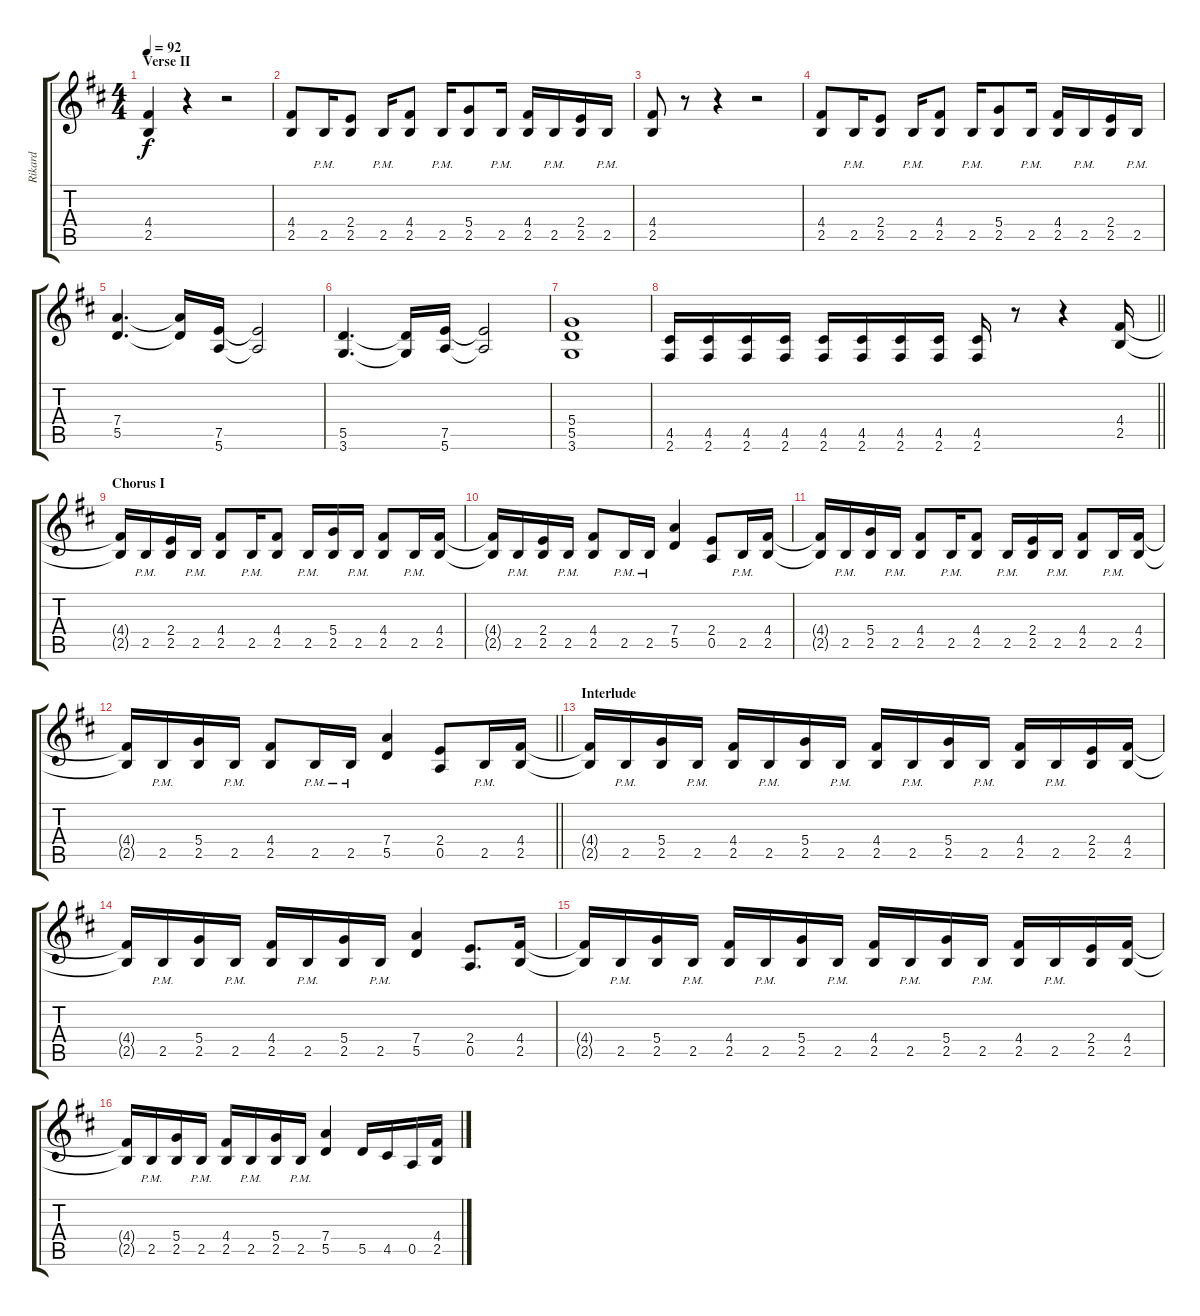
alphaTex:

\track ("Rikard" "Rikard") {instrument distortionguitar}
\staff {score tabs}
\tuning (E4 B3 G3 D3 A2 E2) {hide}
\ts (4 4)
\section ("" "Verse II")
\tempo 92
\clef g2
\ks bminor
(4.4{t} 2.5{t}).4{dy f} r.4 r.2 |
(4.4 2.5).8 2.5{pm}.16 (2.4 2.5).8 2.5{pm}.16 (4.4 2.5).8 2.5{pm}.16 (5.4 2.5).8 2.5{pm}.16 (4.4 2.5).16 2.5{pm}.16 (2.4 2.5).16 2.5{pm}.16 |
(4.4 2.5).8 r.8 r.4 r.2 |
(4.4 2.5).8 2.5{pm}.16 (2.4 2.5).8 2.5{pm}.16 (4.4 2.5).8 2.5{pm}.16 (5.4 2.5).8 2.5{pm}.16 (4.4 2.5).16 2.5{pm}.16 (2.4 2.5).16 2.5{pm}.16 |
(7.4 5.5).4{d} (7.4{t} 5.5{t}).16 (7.5 5.6).16 (7.5{t} 5.6{t}).2 |
(5.5 3.6).4{d} (5.5{t} 3.6{t}).16 (7.5 5.6).16 (7.5{t} 5.6{t}).2 |
(5.4 5.5 3.6).1 |
\barLineRight lightlight
(4.5 2.6).16 (4.5 2.6).16 (4.5 2.6).16 (4.5 2.6).16 (4.5 2.6).16 (4.5 2.6).16 (4.5 2.6).16 (4.5 2.6).16 (4.5 2.6).16 r.8 r.4 (4.4 2.5).16 |
\section ("" "Chorus I")
(4.4{t} 2.5{t}).16 2.5{pm}.16 (2.4 2.5).16 2.5{pm}.16 (4.4 2.5).8 2.5{pm}.16 (4.4 2.5).8 2.5{pm}.16 (5.4 2.5).16 2.5{pm}.16 (4.4 2.5).8 2.5{pm}.16 (4.4 2.5).16 |
(4.4{t} 2.5{t}).16 2.5{pm}.16 (2.4 2.5).16 2.5{pm}.16 (4.4 2.5).8 2.5{pm}.16 2.5{pm}.16 (7.4 5.5).4 (2.4 0.5).8 2.5{pm}.16 (4.4 2.5).16 |
(4.4{t} 2.5{t}).16 2.5{pm}.16 (5.4 2.5).16 2.5{pm}.16 (4.4 2.5).8 2.5{pm}.16 (4.4 2.5).8 2.5{pm}.16 (2.4 2.5).16 2.5{pm}.16 (4.4 2.5).8 2.5{pm}.16 (4.4 2.5).16 |
\barLineRight lightlight
(4.4{t} 2.5{t}).16 2.5{pm}.16 (5.4 2.5).16 2.5{pm}.16 (4.4 2.5).8 2.5{pm}.16 2.5{pm}.16 (7.4 5.5).4 (2.4 0.5).8 2.5{pm}.16 (4.4 2.5).16 |
\section ("" "Interlude")
(4.4{t} 2.5{t}).16 2.5{pm}.16 (5.4 2.5).16 2.5{pm}.16 (4.4 2.5).16 2.5{pm}.16 (5.4 2.5).16 2.5{pm}.16 (4.4 2.5).16 2.5{pm}.16 (5.4 2.5).16 2.5{pm}.16 (4.4 2.5).16 2.5{pm}.16 (2.4 2.5).16 (4.4 2.5).16 |
(4.4{t} 2.5{t}).16 2.5{pm}.16 (5.4 2.5).16 2.5{pm}.16 (4.4 2.5).16 2.5{pm}.16 (5.4 2.5).16 2.5{pm}.16 (7.4 5.5).4 (2.4 0.5).8{d} (4.4 2.5).16 |
(4.4{t} 2.5{t}).16 2.5{pm}.16 (5.4 2.5).16 2.5{pm}.16 (4.4 2.5).16 2.5{pm}.16 (5.4 2.5).16 2.5{pm}.16 (4.4 2.5).16 2.5{pm}.16 (5.4 2.5).16 2.5{pm}.16 (4.4 2.5).16 2.5{pm}.16 (2.4 2.5).16 (4.4 2.5).16 |
(4.4{t} 2.5{t}).16 2.5{pm}.16 (5.4 2.5).16 2.5{pm}.16 (4.4 2.5).16 2.5{pm}.16 (5.4 2.5).16 2.5{pm}.16 (7.4 5.5).4 5.5.16 4.5.16 0.5.16 (4.4 2.5).16
